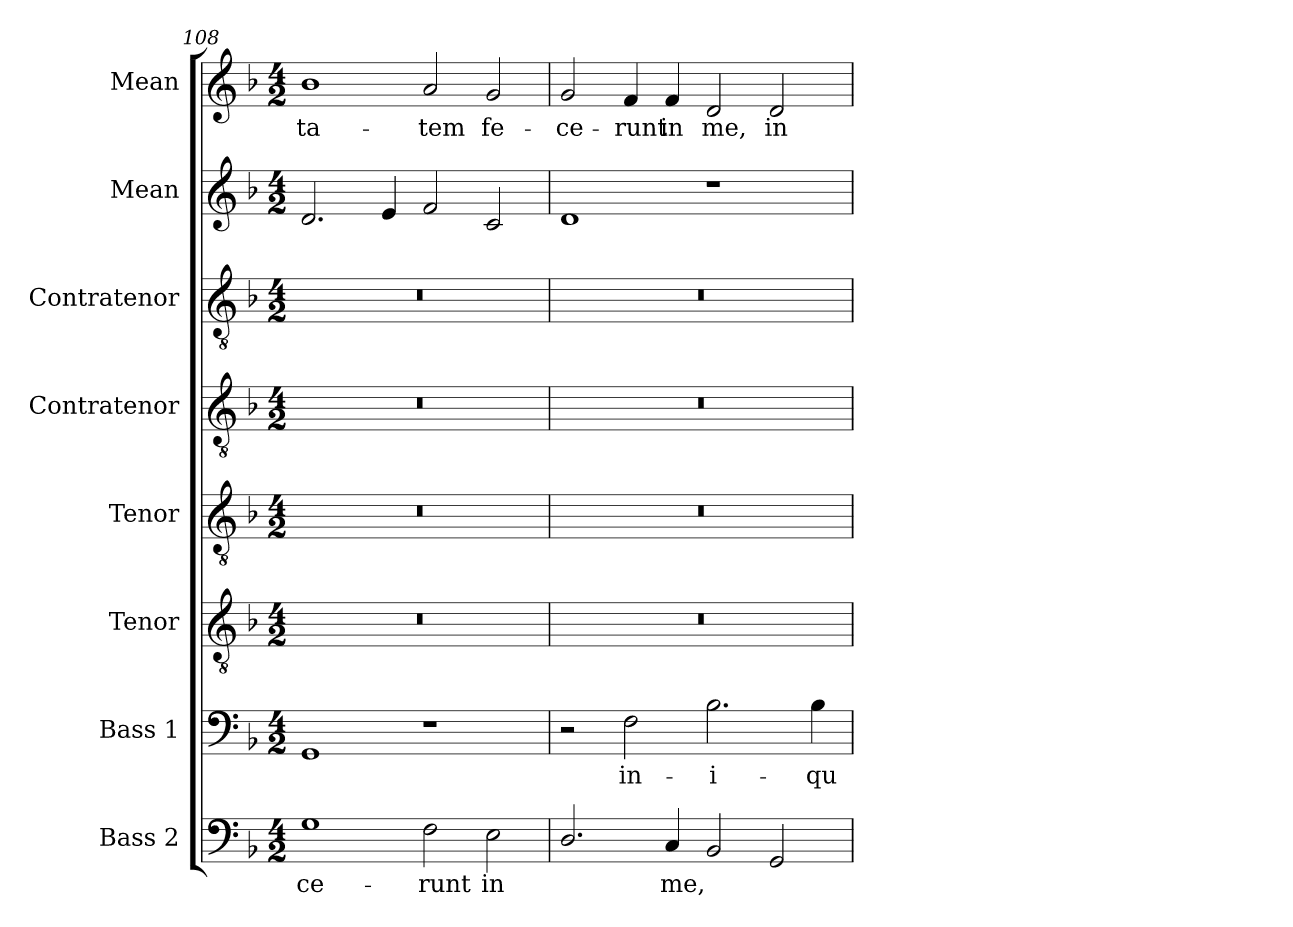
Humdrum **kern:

**kern	**text	**kern	**text	**kern	**kern	**kern	**kern	**kern	**kern	**text
*part8	*part8	*part7	*part7	*part6	*part5	*part4	*part3	*part2	*part1	*part1
*staff8	*staff8	*staff7	*staff7	*staff6	*staff5	*staff4	*staff3	*staff2	*staff1	*staff1
*I"Bass 2	*	*I"Bass 1	*	*I"Tenor	*I"Tenor	*I"Contratenor	*I"Contratenor	*I"Mean	*I"Mean	*
*I'B2.	*	*I'B1.	*	*I'T.	*I'T.	*I'Ct.	*I'Ct.	*I'M.	*I'M.	*
!!LO:LB:g=z
*clefF4	*	*clefF4	*	*clefGv2	*clefGv2	*clefGv2	*clefGv2	*clefG2	*clefG2	*
*	*	*	*	*ITrd7c12	*ITrd7c12	*ITrd7c12	*ITrd7c12	*	*	*
*k[b-]	*	*k[b-]	*	*k[b-]	*k[b-]	*k[b-]	*k[b-]	*k[b-]	*k[b-]	*
*F:	*	*F:	*	*F:	*F:	*F:	*F:	*F:	*F:	*
*M4/2	*	*M4/2	*	*M4/2	*M4/2	*M4/2	*M4/2	*M4/2	*M4/2	*
=108	=108	=108	=108	=108	=108	=108	=108	=108	=108	=108
!	!LO:LY:b:color=#000000	!	!	!LO:N:vis=1	!LO:N:vis=1	!LO:N:vis=1	!LO:N:vis=1	!	!	!
!	!	!	!	!	!	!	!	!	!	!LO:LY:b:color=#000000
1Gi	-ce-	1GGi	.	0r	0r	0r	0r	2.di/	1b-i	-ta-
.	.	.	.	.	.	.	.	4ei/	.	.
!	!LO:LY:b:color=#000000	!	!	!	!	!	!	!	!	!
!	!	!	!	!	!	!	!	!	!	!LO:LY:b:color=#000000
2Fi\	-runt	1r	.	.	.	.	.	2fi/	2ai/	-tem
!	!LO:LY:b:color=#000000	!	!	!	!	!	!	!	!	!
!	!	!	!	!	!	!	!	!	!	!LO:LY:b:color=#000000
2Ei\	in	.	.	.	.	.	.	2ci/	2gi/	fe-
=109	=109	=109	=109	=109	=109	=109	=109	=109	=109	=109
!	!	!	!	!LO:N:vis=1	!LO:N:vis=1	!LO:N:vis=1	!LO:N:vis=1	!	!	!
!	!	!	!	!	!	!	!	!	!	!LO:LY:b:color=#000000
2.Di/	.	2r	.	0r	0r	0r	0r	1di	2gi/	-ce-
!	!	!	!LO:LY:b:color=#000000	!	!	!	!	!	!	!
!	!	!	!	!	!	!	!	!	!	!LO:LY:b:color=#000000
.	.	2Fi\	in-	.	.	.	.	.	4fi/	-runt
!	!LO:LY:b:color=#000000	!	!	!	!	!	!	!	!	!
!	!	!	!	!	!	!	!	!	!	!LO:LY:b:color=#000000
4Ci/	me,	.	.	.	.	.	.	.	4fi/	in
!	!	!	!LO:LY:b:color=#000000	!	!	!	!	!	!	!
!	!	!	!	!	!	!	!	!	!	!LO:LY:b:color=#000000
2BB-i/	.	2.B-i\	-i-	.	.	.	.	1r	2di/	me,
!	!	!	!	!	!	!	!	!	!	!LO:LY:b:color=#000000
2GGi/	.	.	.	.	.	.	.	.	2di/	in-
!	!	!	!LO:LY:b:color=#000000	!	!	!	!	!	!	!
.	.	4B-i\	-qu-	.	.	.	.	.	.	.
=	=	=	=	=	=	=	=	=	=	=
*-	*-	*-	*-	*-	*-	*-	*-	*-	*-	*-
